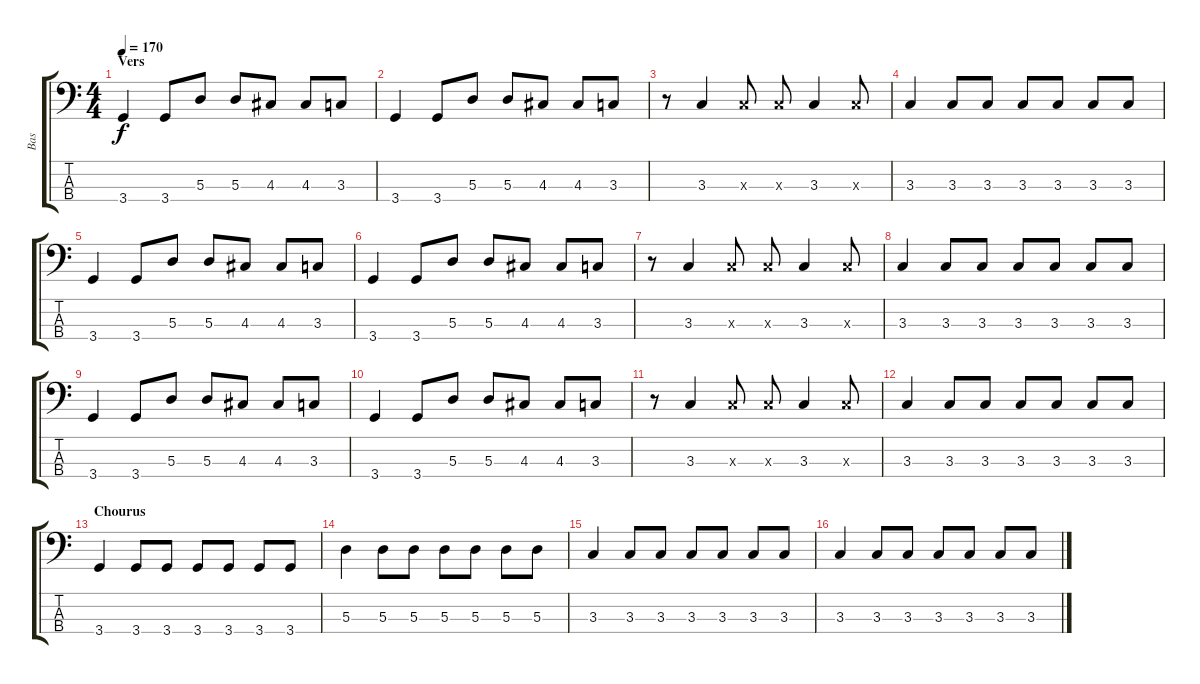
\track ("Bas" "Bas") {instrument electricbasspick}
\staff {score tabs}
\tuning (G2 D2 A1 E1) {hide}
\ts (4 4)
\section ("" "Vers")
\tempo 170
\clef f4
\ks c
3.4.4{dy f} 3.4.8 5.3.8 5.3.8 4.3.8 4.3.8 3.3.8 |
3.4.4 3.4.8 5.3.8 5.3.8 4.3.8 4.3.8 3.3.8 |
r.8 3.3.4 3.3{x}.8 3.3{x}.8 3.3.4 3.3{x}.8 |
3.3.4 3.3.8 3.3.8 3.3.8 3.3.8 3.3.8 3.3.8 |
3.4.4 3.4.8 5.3.8 5.3.8 4.3.8 4.3.8 3.3.8 |
3.4.4 3.4.8 5.3.8 5.3.8 4.3.8 4.3.8 3.3.8 |
r.8 3.3.4 3.3{x}.8 3.3{x}.8 3.3.4 3.3{x}.8 |
3.3.4 3.3.8 3.3.8 3.3.8 3.3.8 3.3.8 3.3.8 |
3.4.4 3.4.8 5.3.8 5.3.8 4.3.8 4.3.8 3.3.8 |
3.4.4 3.4.8 5.3.8 5.3.8 4.3.8 4.3.8 3.3.8 |
r.8 3.3.4 3.3{x}.8 3.3{x}.8 3.3.4 3.3{x}.8 |
3.3.4 3.3.8 3.3.8 3.3.8 3.3.8 3.3.8 3.3.8 |
\section ("" "Chourus")
3.4.4 3.4.8 3.4.8 3.4.8 3.4.8 3.4.8 3.4.8 |
5.3.4 5.3.8 5.3.8 5.3.8 5.3.8 5.3.8 5.3.8 |
3.3.4 3.3.8 3.3.8 3.3.8 3.3.8 3.3.8 3.3.8 |
3.3.4 3.3.8 3.3.8 3.3.8 3.3.8 3.3.8 3.3.8
